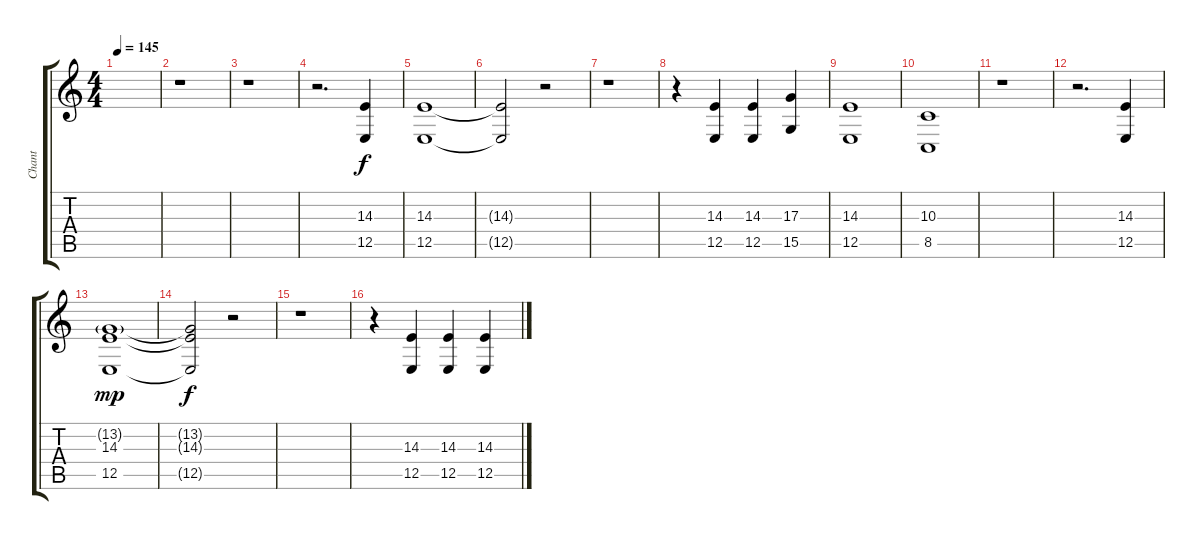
\track ("Chant" "Chant") {instrument choiraahs}
\staff {score tabs}
\tuning (B3 Gb3 D3 A2 E2 B1) {hide}
\ts (4 4)
\tempo 145
\clef g2
\ks c
|
r.1 |
r.1 |
r.2{d} (14.3 12.5).4 |
(14.3 12.5).1 |
(14.3{t} 12.5{t}).2 r.2 |
r.1 |
r.4 (14.3 12.5).4 (14.3 12.5).4 (17.3 15.5).4 |
(14.3 12.5).1 |
(10.3 8.5).1 |
r.1 |
r.2{d} (14.3 12.5).4 |
(13.2{g} 14.3 12.5).1{dy mp} |
(13.2{t} 14.3{t} 12.5{t}).2{dy f} r.2 |
r.1 |
r.4 (14.3 12.5).4 (14.3 12.5).4 (14.3 12.5).4
